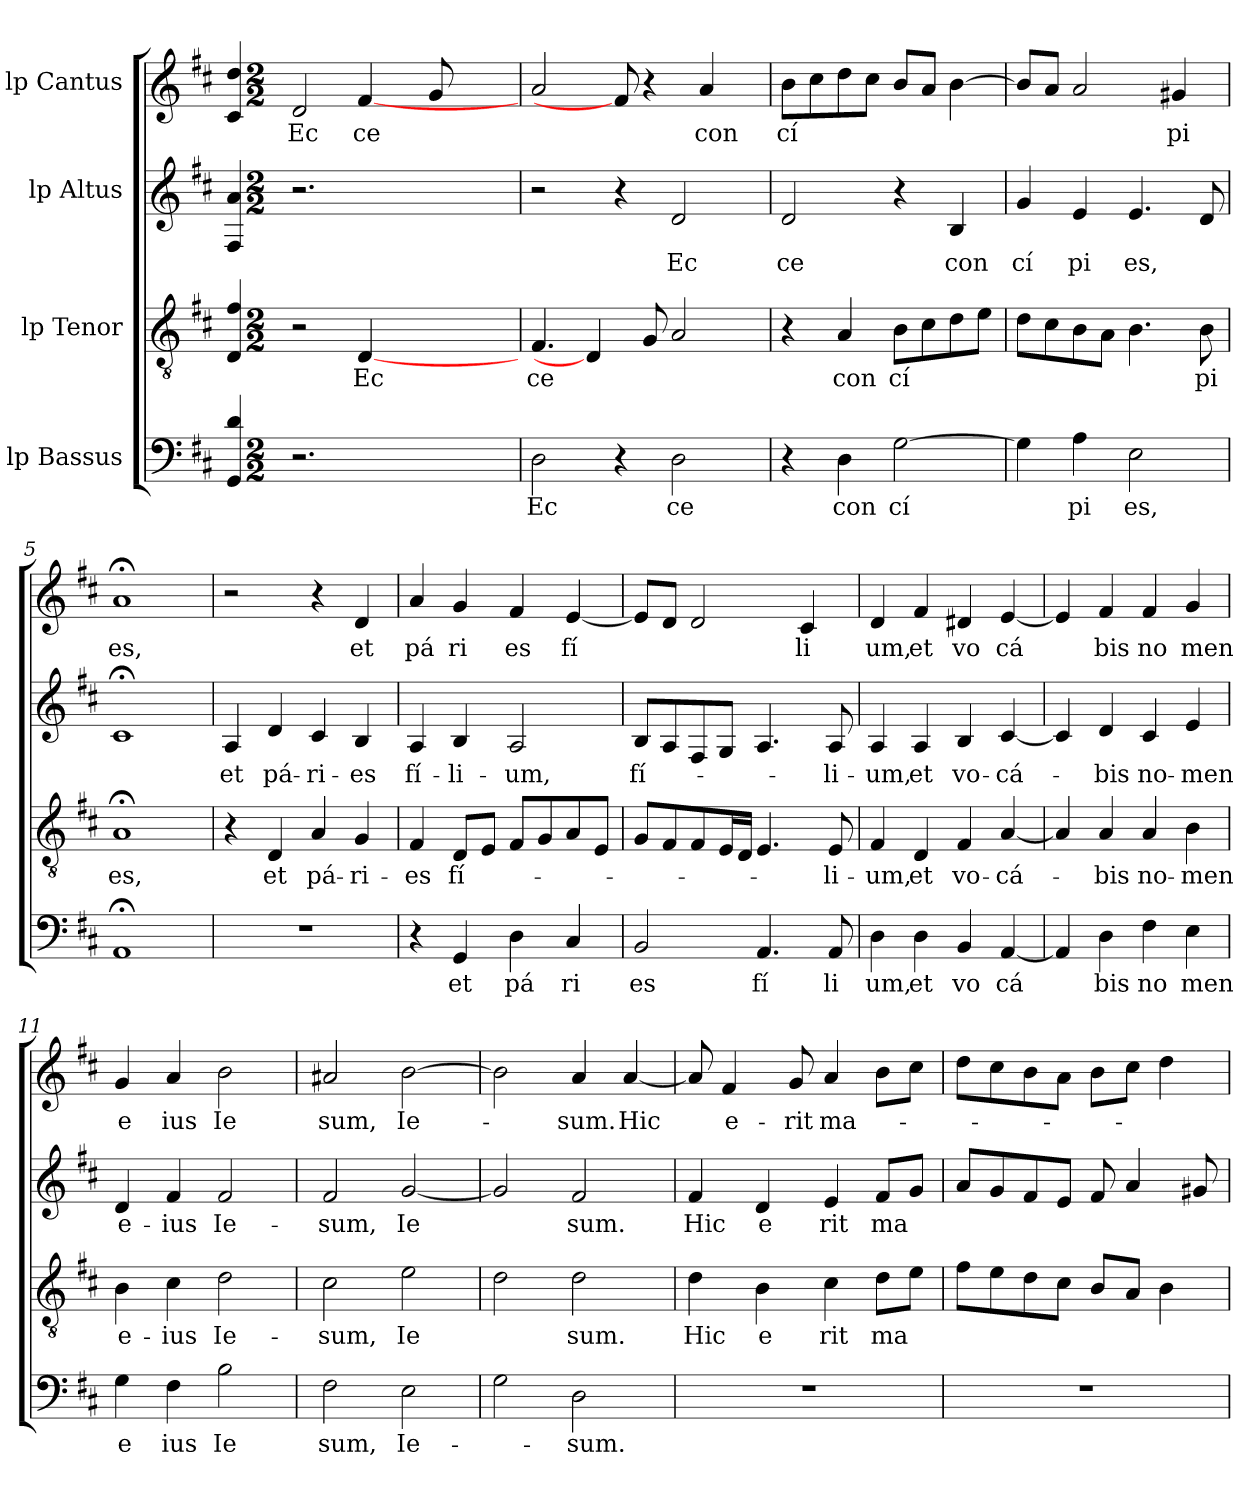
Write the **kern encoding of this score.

**kern	**text	**kern	**text	**kern	**text	**kern	**text
*part4	*part4	*part3	*part3	*part2	*part2	*part1	*part1
*staff4	*staff4	*staff3	*staff3	*staff2	*staff2	*staff1	*staff1
*I"lp Bassus	*	*I"lp Tenor	*	*I"lp Altus	*	*I"lp Cantus	*
!!LO:PB:g=z
*stria5	*	*stria5	*	*stria5	*	*stria5	*
*clefF4	*	*clefGv2	*	*clefG2	*	*clefG2	*
*k[f#c#]	*	*k[f#c#]	*	*k[f#c#]	*	*k[f#c#]	*
*D:	*	*D:	*	*D:	*	*D:	*
=1	=1	=1	=1	=1	=1	=1	=1
4d/ 4GG/	.	4f#/ 4D/	.	4a/ 4F#/	.	4dd/ 4c#/	.
*M2/2	*	*M2/2	*	*M2/2	*	*M2/2	*
*met(c|)	*	*met(c|)	*	*met(c|)	*	*met(c|)	*
!	!	!	!	!	!	!	!LO:LY:b:cj
2.r	.	2r	.	2.r	.	2d/	Ec
!	!	!	!LO:LY:b:cj	!	!	!	!LO:LY:b:cj
.	.	[4D/	Ec	.	.	[4f#/	ce
4ryy	.	4ryy	.	4ryy	.	8ryy	.
.	.	.	.	.	.	8g/	.
=2	=2	=2	=2	=2	=2	=2	=2
!	!LO:LY:b:cj	!	!LO:LY:b:cj	!	!	!	!
2D\	Ec	4.F#/	ce	2r	.	2a/	.
.	.	4D/]	.	.	.	.	.
4r	.	.	.	4r	.	8f#/]	.
.	.	8G/	.	.	.	4r	.
!	!LO:LY:b:cj	!	!	!	!LO:LY:b:cj	!	!
2D\	ce	2A/	.	2d/	Ec	.	.
!	!	!	!	!	!	!	!LO:LY:b:cj
.	.	.	.	.	.	4a/	con
.	.	.	.	.	.	8ryy	.
=3	=3	=3	=3	=3	=3	=3	=3
!	!	!	!	!	!LO:LY:b:cj	!	!LO:LY:b:cj
4r	.	4r	.	2d/	ce	8b\L	cí
.	.	.	.	.	.	8cc#\	.
!	!LO:LY:b:cj	!	!LO:LY:b:cj	!	!	!	!
4D\	con	4A/	con	.	.	8dd\	.
.	.	.	.	.	.	8cc#\J	.
!	!LO:LY:b:cj	!	!LO:LY:b:cj	!	!	!	!
[>2G\	cí	8B\L	cí	4r	.	8b/L	.
.	.	8c#\	.	.	.	8a/J	.
!	!	!	!	!	!LO:LY:b:cj	!	!
.	.	8d\	.	4B/	con	[>4b\	.
.	.	8e\J	.	.	.	.	.
=4	=4	=4	=4	=4	=4	=4	=4
!	!	!	!	!	!LO:LY:b:cj	!	!
4G\]	.	8d\L	.	4g/	cí	8b/L]	.
.	.	8c#\	.	.	.	8a/J	.
!	!LO:LY:b:cj	!	!	!	!LO:LY:b:cj	!	!
4A\	pi	8B\	.	4e/	pi	2a/	.
.	.	8A\J	.	.	.	.	.
!	!LO:LY:b:cj	!	!	!	!LO:LY:b:cj	!	!
2E\	es,	4.B\	.	4.e/	es,	.	.
!	!	!	!	!	!	!	!LO:LY:b:cj
.	.	.	.	.	.	4g#X/	pi
!	!	!	!LO:LY:b:cj	!	!	!	!
.	.	8B\	pi	8d/	.	.	.
=5	=5	=5	=5	=5	=5	=5	=5
!	!	!	!LO:LY:b:cj	!	!	!	!LO:LY:b:cj
1AA;	.	1A;<	es,	1c#;<	.	1a;<	es,
!!LO:LB:g=z
=6	=6	=6	=6	=6	=6	=6	=6
!	!	!	!	!	!LO:LY:b:cj	!	!
1r	.	4r	.	4A/	et	2r	.
!	!	!	!LO:LY:b:cj	!	!LO:LY:b:cj	!	!
.	.	4D/	et	4d/	pá-	.	.
!	!	!	!LO:LY:b:cj	!	!LO:LY:b:cj	!	!
.	.	4A/	pá-	4c#/	-ri-	4r	.
!	!	!	!LO:LY:b:cj	!	!LO:LY:b:cj	!	!LO:LY:b:cj
.	.	4G/	-ri-	4B/	-es	4d/	et
=7	=7	=7	=7	=7	=7	=7	=7
!	!	!	!LO:LY:b:cj	!	!LO:LY:b:cj	!	!LO:LY:b:cj
4r	.	4F#/	-es	4A/	fí-	4a/	pá
!	!LO:LY:b:cj	!	!LO:LY:b:cj	!	!LO:LY:b:cj	!	!LO:LY:b:cj
4GG/	et	8D/L	fí-	4B/	-li-	4g/	ri
.	.	8E/J	.	.	.	.	.
!	!LO:LY:b:cj	!	!	!	!LO:LY:b:cj	!	!LO:LY:b:cj
4D\	pá	8F#/L	.	2A/	-um,	4f#/	es
.	.	8G/	.	.	.	.	.
!	!LO:LY:b:cj	!	!	!	!	!	!LO:LY:b:cj
4C#/	ri	8A/	.	.	.	[<4e/	fí
.	.	8E/J	.	.	.	.	.
=8	=8	=8	=8	=8	=8	=8	=8
!	!LO:LY:b:cj	!	!	!	!LO:LY:b:cj	!	!
2BB/	es	8G/L	.	8B/L	fí-	8e/L]	.
.	.	8F#/	.	8A/	.	8d/J	.
.	.	8F#/	.	8F#/	.	2d/	.
.	.	16E/	.	8G/J	.	.	.
.	.	16D/J	.	.	.	.	.
!	!LO:LY:b:cj	!	!	!	!	!	!
4.AA/	fí	4.E/	.	4.A/	.	.	.
!	!	!	!	!	!	!	!LO:LY:b:cj
.	.	.	.	.	.	4c#/	li
!	!LO:LY:b:cj	!	!LO:LY:b:cj	!	!LO:LY:b:cj	!	!
8AA/	li	8E/	-li-	8A/	-li-	.	.
=9	=9	=9	=9	=9	=9	=9	=9
!	!LO:LY:b:cj	!	!LO:LY:b:cj	!	!LO:LY:b:cj	!	!LO:LY:b:cj
4D\	um,	4F#/	-um,	4A/	-um,	4d/	um,
!	!LO:LY:b:cj	!	!LO:LY:b:cj	!	!LO:LY:b:cj	!	!LO:LY:b:cj
4D\	et	4D/	et	4A/	et	4f#/	et
!	!LO:LY:b:cj	!	!LO:LY:b:cj	!	!LO:LY:b:cj	!	!LO:LY:b:cj
4BB/	vo	4F#/	vo-	4B/	vo-	4d#X/	vo
!	!LO:LY:b:cj	!	!LO:LY:b:cj	!	!LO:LY:b:cj	!	!LO:LY:b:cj
[<4AA/	cá	[<4A/	-cá-	[<4c#/	-cá-	[<4e/	cá
=10	=10	=10	=10	=10	=10	=10	=10
4AA/]	.	4A/]	.	4c#/]	.	4e/]	.
!	!LO:LY:b:cj	!	!LO:LY:b:cj	!	!LO:LY:b:cj	!	!LO:LY:b:cj
4D\	bis	4A/	-bis	4d/	-bis	4f#/	bis
!	!LO:LY:b:cj	!	!LO:LY:b:cj	!	!LO:LY:b:cj	!	!LO:LY:b:cj
4F#\	no	4A/	no-	4c#/	no-	4f#/	no
!	!LO:LY:b:cj	!	!LO:LY:b:cj	!	!LO:LY:b:cj	!	!LO:LY:b:cj
4E\	men	4B\	-men	4e/	-men	4g/	men
=11	=11	=11	=11	=11	=11	=11	=11
!	!LO:LY:b:cj	!	!LO:LY:b:cj	!	!LO:LY:b:cj	!	!LO:LY:b:cj
4G\	e	4B\	e-	4d/	e-	4g/	e
!	!LO:LY:b:cj	!	!LO:LY:b:cj	!	!LO:LY:b:cj	!	!LO:LY:b:cj
4F#\	ius	4c#\	-ius	4f#/	-ius	4a/	ius
!	!LO:LY:b:cj	!	!LO:LY:b:cj	!	!LO:LY:b:cj	!	!LO:LY:b:cj
2B\	Ie	2d\	Ie-	2f#/	Ie-	2b\	Ie
!!LO:LB:g=z
=12	=12	=12	=12	=12	=12	=12	=12
!	!LO:LY:b:cj	!	!LO:LY:b:cj	!	!LO:LY:b:cj	!	!LO:LY:b:cj
2F#\	sum,	2c#\	-sum,	2f#/	-sum,	2a#X/	sum,
!	!LO:LY:b:cj	!	!LO:LY:b:cj	!	!LO:LY:b:cj	!	!LO:LY:b:cj
2E\	Ie-	2e\	Ie	[<2g/	Ie	[>2b\	Ie-
=13	=13	=13	=13	=13	=13	=13	=13
2G\	.	2d\	.	2g/]	.	2b\]	.
!	!LO:LY:b:cj	!	!LO:LY:b:cj	!	!LO:LY:b:cj	!	!LO:LY:b:cj
2D\	-sum.	2d\	sum.	2f#/	sum.	4a/	-sum.
!	!	!	!	!	!	!	!LO:LY:b:cj
.	.	.	.	.	.	[<4a/	Hic
=14	=14	=14	=14	=14	=14	=14	=14
!	!	!	!LO:LY:b:cj	!	!LO:LY:b:cj	!	!
1r	.	4d\	Hic	4f#/	Hic	8a/]	.
!	!	!	!	!	!	!	!LO:LY:b:cj
.	.	.	.	.	.	4f#/	e-
!	!	!	!LO:LY:b:cj	!	!LO:LY:b:cj	!	!
.	.	4B\	e	4d/	e	.	.
!	!	!	!	!	!	!	!LO:LY:b:cj
.	.	.	.	.	.	8g/	-rit
!	!	!	!LO:LY:b:cj	!	!LO:LY:b:cj	!	!LO:LY:b
.	.	4c#\	rit	4e/	rit	4a/	ma-
!	!	!	!LO:LY:b	!	!LO:LY:b	!	!
.	.	8d\L	ma	8f#/L	ma	8b\L	.
.	.	8e\J	.	8g/J	.	8cc#\J	.
=15	=15	=15	=15	=15	=15	=15	=15
1r	.	8f#\L	.	8a/L	.	8dd\L	.
.	.	8e\	.	8g/	.	8cc#\	.
.	.	8d\	.	8f#/	.	8b\	.
.	.	8c#\J	.	8e/J	.	8a\J	.
.	.	8B/L	.	8f#/	.	8b\L	.
.	.	8A/J	.	4a/	.	8cc#\J	.
.	.	4B\	.	.	.	4dd\	.
.	.	.	.	8g#X/	.	.	.
=	=	=	=	=	=	=	=
*-	*-	*-	*-	*-	*-	*-	*-
